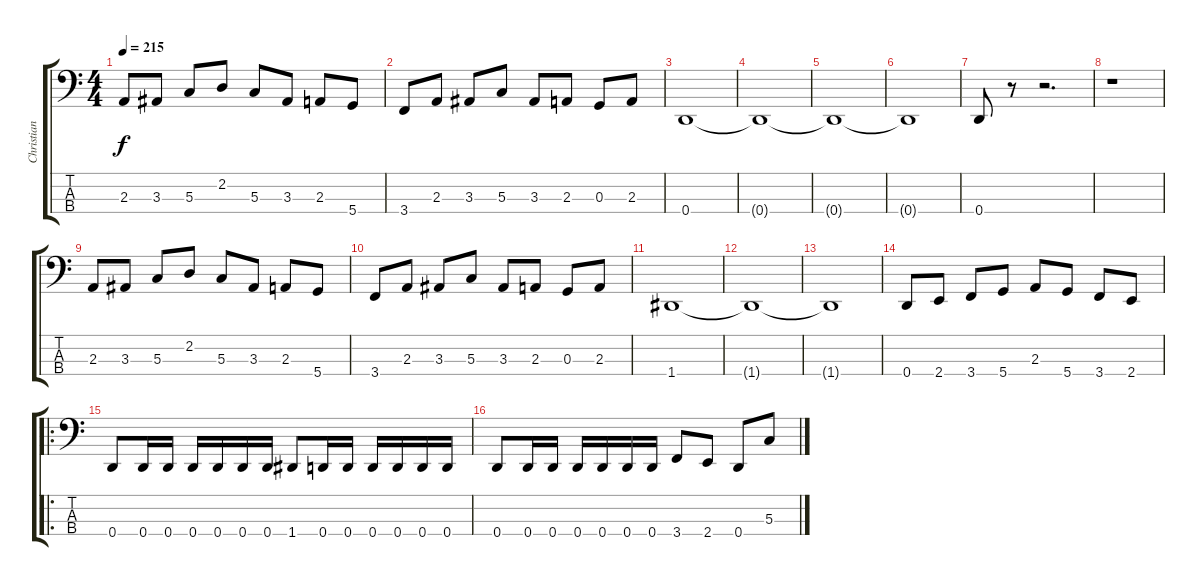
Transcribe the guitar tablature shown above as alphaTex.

\track ("Christian Giesler" "Christian ") {instrument electricbasspick}
\staff {score tabs}
\tuning (F2 C2 G1 D1) {hide}
\ts (4 4)
\tempo 215
\clef f4
\ks c
2.3.8{dy f instrument electricbasspick} 3.3.8 5.3.8 2.2.8 5.3.8 3.3.8 2.3.8 5.4.8 |
3.4.8 2.3.8 3.3.8 5.3.8 3.3.8 2.3.8 0.3.8 2.3.8 |
0.4.1 |
0.4{t}.1 |
0.4{t}.1 |
0.4{t}.1 |
0.4.8 r.8 r.2{d} |
r.1 |
2.3.8 3.3.8 5.3.8 2.2.8 5.3.8 3.3.8 2.3.8 5.4.8 |
3.4.8 2.3.8 3.3.8 5.3.8 3.3.8 2.3.8 0.3.8 2.3.8 |
1.4.1 |
1.4{t}.1 |
1.4{t}.1 |
0.4.8 2.4.8 3.4.8 5.4.8 2.3.8 5.4.8 3.4.8 2.4.8 |
\ro
0.4.8 0.4.16 0.4.16 0.4.16 0.4.16 0.4.16 0.4.16 1.4.8 0.4.16 0.4.16 0.4.16 0.4.16 0.4.16 0.4.16 |
0.4.8 0.4.16 0.4.16 0.4.16 0.4.16 0.4.16 0.4.16 3.4.8 2.4.8 0.4.8 5.3.8
